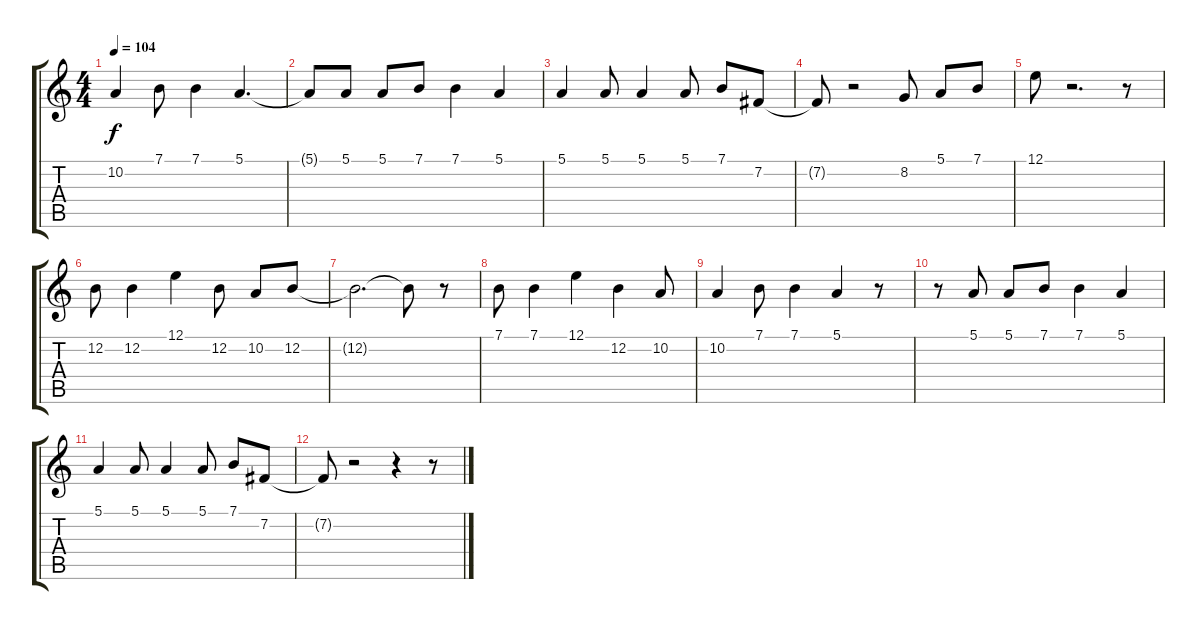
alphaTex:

\track "" {instrument musicbox}
\staff {score tabs}
\tuning (E4 B3 G3 D3 A2 E2) {hide}
\ts (4 4)
\tempo 104
\clef g2
\ks c
10.2.4{dy f} 7.1.8 7.1.4 5.1.4{d} |
5.1{t}.8 5.1.8 5.1.8 7.1.8 7.1.4 5.1.4 |
5.1.4 5.1.8 5.1.4 5.1.8 7.1.8 7.2.8 |
7.2{t}.8 r.2 8.2.8 5.1.8 7.1.8 |
12.1.8 r.2{d} r.8 |
12.2.8 12.2.4 12.1.4 12.2.8 10.2.8 12.2.8 |
12.2{t}.2{d} 12.2{t}.8 r.8 |
7.1.8 7.1.4 12.1.4 12.2.4 10.2.8 |
10.2.4 7.1.8 7.1.4 5.1.4 r.8 |
r.8 5.1.8 5.1.8 7.1.8 7.1.4 5.1.4 |
5.1.4 5.1.8 5.1.4 5.1.8 7.1.8 7.2.8 |
7.2{t}.8 r.2 r.4 r.8
